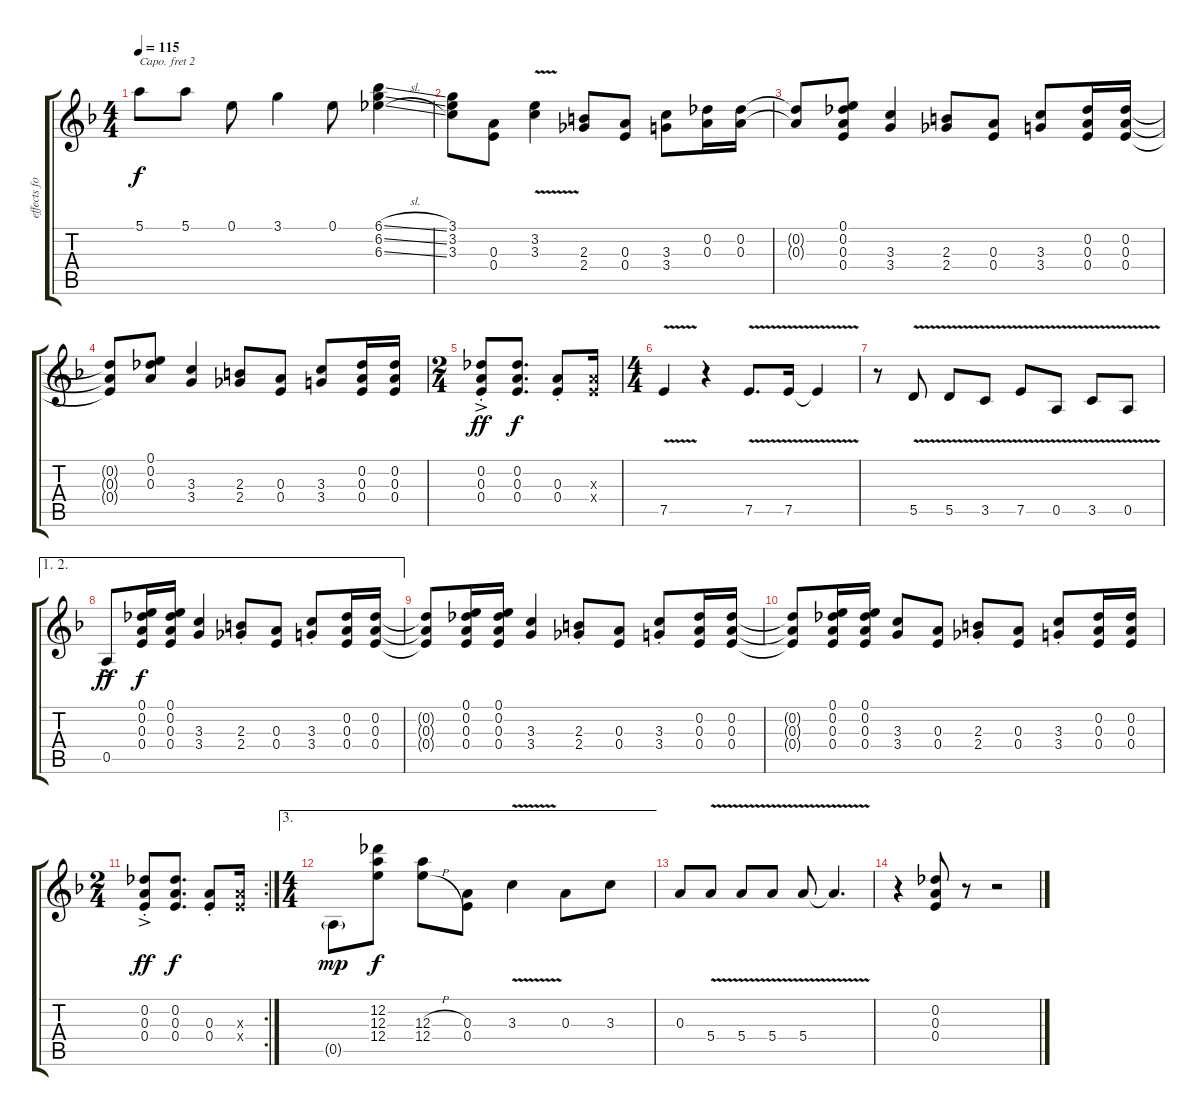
\track ("effects for Guitar 1" "effects fo") {instrument overdrivenguitar}
\staff {score tabs}
\capo 2
\tuning (D4 B3 G3 D3 G2 D2) {hide}
\ts (4 4)
\tempo 115
\clef g2
\ks f
5.1.8{dy f} 5.1.8 0.1.8 3.1.4 0.1.8 (6.1{sl} 6.2{sl} 6.3{sl}).4 |
(3.1 3.2 3.3).8 (0.3 0.4).8 (3.2{v} 3.3{v}).4 (2.3 2.4).8 (0.3 0.4).8 (3.3 3.4).8 (0.2 0.3).16 (0.2 0.3).16 |
(0.2{t} 0.3{t}).8 (0.1 0.2 0.3 0.4).8 (3.3 3.4).4 (2.3 2.4).8 (0.3 0.4).8 (3.3 3.4).8 (0.2 0.3 0.4).16 (0.2 0.3 0.4).16 |
(0.2{t} 0.3{t} 0.4{t}).8 (0.1 0.2 0.3).8 (3.3 3.4).4 (2.3 2.4).8 (0.3 0.4).8 (3.3 3.4).8 (0.2 0.3 0.4).16 (0.2 0.3 0.4).16 |
\ts (2 4)
(0.2{ac st} 0.3{ac st} 0.4{ac st}).8{dy ff} (0.2 0.3 0.4).8{d dy f} (0.3{st} 0.4{st}).8 (0.3{x} 0.4{x}).16 |
\ts (4 4)
7.5{v}.4 r.4 7.5{v}.8{d} 7.5{v}.16 7.5{v t}.4 |
r.8 5.5{v}.8 5.5{v}.8 3.5{v}.8 7.5{v}.8 0.5{v}.8 3.5{v}.8 0.5{v}.8 |
\ae (1 2)
0.5{ac}.8{dy ff} (0.1 0.2 0.3 0.4).16{dy f} (0.1 0.2 0.3 0.4).16 (3.3 3.4).4 (2.3{st} 2.4{st}).8 (0.3 0.4).8 (3.3{st} 3.4{st}).8 (0.2 0.3 0.4).16 (0.2 0.3 0.4).16 |
(0.2{t} 0.3{t} 0.4{t}).8 (0.1 0.2 0.3 0.4).16 (0.1 0.2 0.3 0.4).16 (3.3 3.4).4 (2.3{st} 2.4{st}).8 (0.3 0.4).8 (3.3{st} 3.4{st}).8 (0.2 0.3 0.4).16 (0.2 0.3 0.4).16 |
(0.2{t} 0.3{t} 0.4{t}).8 (0.1 0.2 0.3 0.4).16 (0.1 0.2 0.3 0.4).16 (3.3 3.4).8 (0.3 0.4).8 (2.3{st} 2.4{st}).8 (0.3 0.4).8 (3.3{st} 3.4{st}).8 (0.2 0.3 0.4).16 (0.2 0.3 0.4).16 |
\rc 2
\ts (2 4)
(0.2{ac st} 0.3{ac st} 0.4{ac st}).8{dy ff} (0.2 0.3 0.4).8{d dy f} (0.3{st} 0.4{st}).8 (0.3{x} 0.4{x}).16 |
\ae 3
\ts (4 4)
0.5{g}.8{dy mp} (12.2 12.3 12.4).8{dy f} (12.3{h} 12.4{h}).8 (0.3 0.4).8 3.3{v}.4 0.3.8 3.3.8 |
0.3.8 5.4{v}.8 5.4{v}.8 5.4{v}.8 5.4{v}.8 5.4{v t}.4{d} |
r.4 (0.2 0.3 0.4).8 r.8 r.2
